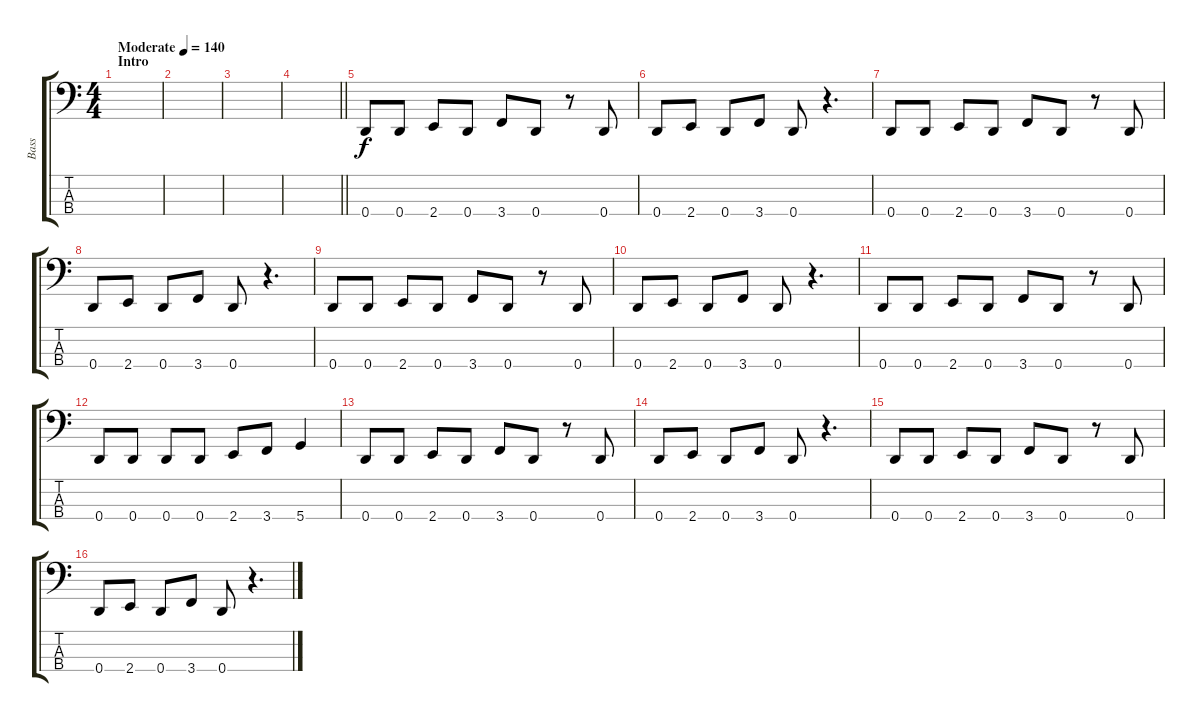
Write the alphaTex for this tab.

\track ("Bass" "Bass") {instrument electricbassfinger}
\staff {score tabs}
\tuning (G2 D2 A1 D1) {hide}
\ts (4 4)
\section ("" "Intro")
\tempo (140 "Moderate")
\clef f4
\ks c
|
|
|
\barLineRight lightlight
|
0.4.8 0.4.8 2.4.8 0.4.8 3.4.8 0.4.8 r.8 0.4.8 |
0.4.8 2.4.8 0.4.8 3.4.8 0.4.8 r.4{d} |
0.4.8 0.4.8 2.4.8 0.4.8 3.4.8 0.4.8 r.8 0.4.8 |
0.4.8 2.4.8 0.4.8 3.4.8 0.4.8 r.4{d} |
0.4.8 0.4.8 2.4.8 0.4.8 3.4.8 0.4.8 r.8 0.4.8 |
0.4.8 2.4.8 0.4.8 3.4.8 0.4.8 r.4{d} |
0.4.8 0.4.8 2.4.8 0.4.8 3.4.8 0.4.8 r.8 0.4.8 |
0.4.8 0.4.8 0.4.8 0.4.8 2.4.8 3.4.8 5.4.4 |
0.4.8 0.4.8 2.4.8 0.4.8 3.4.8 0.4.8 r.8 0.4.8 |
0.4.8 2.4.8 0.4.8 3.4.8 0.4.8 r.4{d} |
0.4.8 0.4.8 2.4.8 0.4.8 3.4.8 0.4.8 r.8 0.4.8 |
0.4.8 2.4.8 0.4.8 3.4.8 0.4.8 r.4{d}
